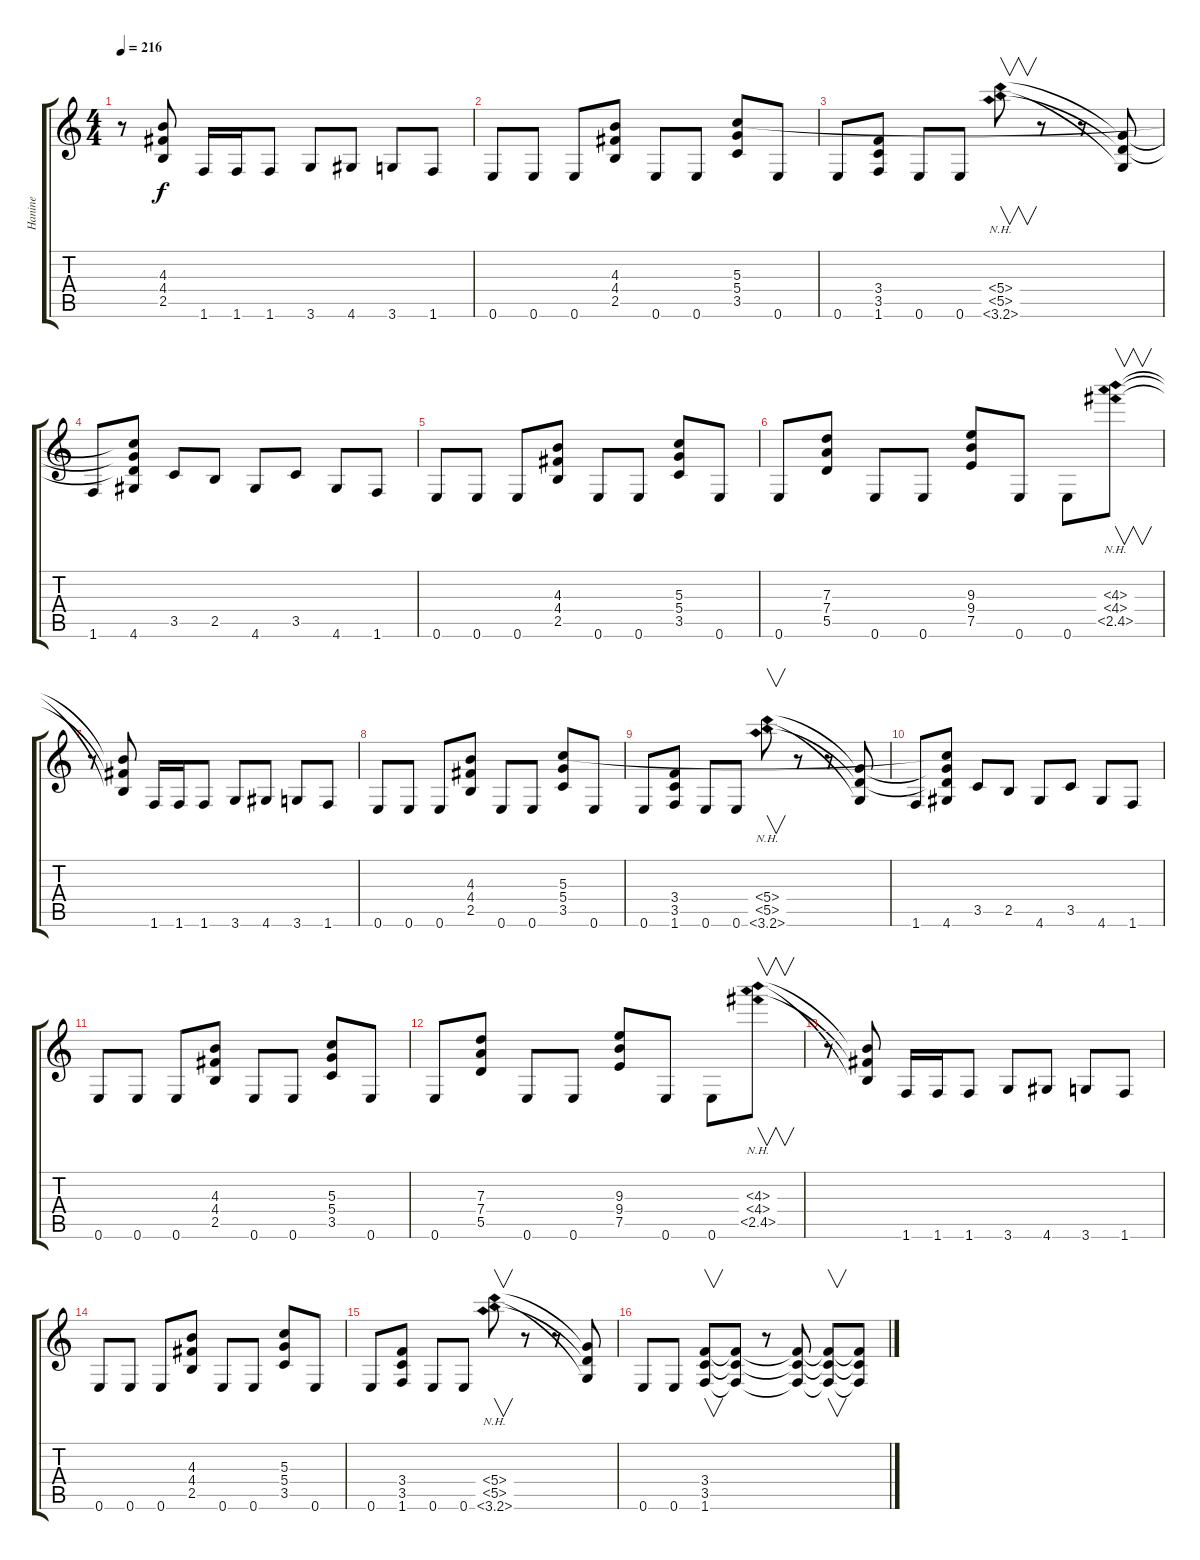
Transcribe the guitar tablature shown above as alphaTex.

\track ("Hanine" "Hanine") {instrument distortionguitar}
\staff {score tabs}
\tuning (E4 B3 G3 D3 A2 E2) {hide}
\ts (4 4)
\tempo 216
\clef g2
\ks c
r.8{dy f} (4.3{t} 4.4{t} 2.5{t}).8 1.6.16 1.6.16 1.6.8 3.6.8 4.6.8 3.6.8 1.6.8 |
0.6.8 0.6.8 0.6.8 (4.3 4.4 2.5).8 0.6.8 0.6.8 (5.3 5.4 3.5).8 0.6.8 |
0.6.8 (3.4 3.5 1.6).8 0.6.8 0.6.8 (5.4{nh} 5.5{nh} 3.6{nh}).8{v} r.8 r.8 (5.4{t} 5.5{t} 3.6{t}).8 |
1.6.8 (5.3{t} 5.4{t} 5.5{t} 4.6).8 3.5.8 2.5.8 4.6.8 3.5.8 4.6.8 1.6.8 |
0.6.8 0.6.8 0.6.8 (4.3 4.4 2.5).8 0.6.8 0.6.8 (5.3 5.4 3.5).8 0.6.8 |
0.6.8 (7.3 7.4 5.5).8 0.6.8 0.6.8 (9.3 9.4 7.5).8 0.6.8 0.6.8 (4.3{nh} 4.4{nh} 2.5{nh}).8{v} |
r.8 (4.3{t} 4.4{t} 2.5{t}).8 1.6.16 1.6.16 1.6.8 3.6.8 4.6.8 3.6.8 1.6.8 |
0.6.8 0.6.8 0.6.8 (4.3 4.4 2.5).8 0.6.8 0.6.8 (5.3 5.4 3.5).8 0.6.8 |
0.6.8 (3.4 3.5 1.6).8 0.6.8 0.6.8 (5.4{nh} 5.5{nh} 3.6{nh}).8{v} r.8 r.8 (5.4{t} 5.5{t} 3.6{t}).8 |
1.6.8 (5.3{t} 5.4{t} 5.5{t} 4.6).8 3.5.8 2.5.8 4.6.8 3.5.8 4.6.8 1.6.8 |
0.6.8 0.6.8 0.6.8 (4.3 4.4 2.5).8 0.6.8 0.6.8 (5.3 5.4 3.5).8 0.6.8 |
0.6.8 (7.3 7.4 5.5).8 0.6.8 0.6.8 (9.3 9.4 7.5).8 0.6.8 0.6.8 (4.3{nh} 4.4{nh} 2.5{nh}).8{v} |
r.8 (4.3{t} 4.4{t} 2.5{t}).8 1.6.16 1.6.16 1.6.8 3.6.8 4.6.8 3.6.8 1.6.8 |
0.6.8 0.6.8 0.6.8 (4.3 4.4 2.5).8 0.6.8 0.6.8 (5.3 5.4 3.5).8 0.6.8 |
0.6.8 (3.4 3.5 1.6).8 0.6.8 0.6.8 (5.4{nh} 5.5{nh} 3.6{nh}).8{v} r.8 r.8 (5.4{t} 5.5{t} 3.6{t}).8 |
0.6.8 0.6.8 (3.4 3.5 1.6).8{v} (3.4{t} 3.5{t} 1.6{t}).8 r.8 (3.4{t} 3.5{t} 1.6{t}).8 (3.4{t} 3.5{t} 1.6{t}).8{v} (3.4{t} 3.5{t} 1.6{t}).8
